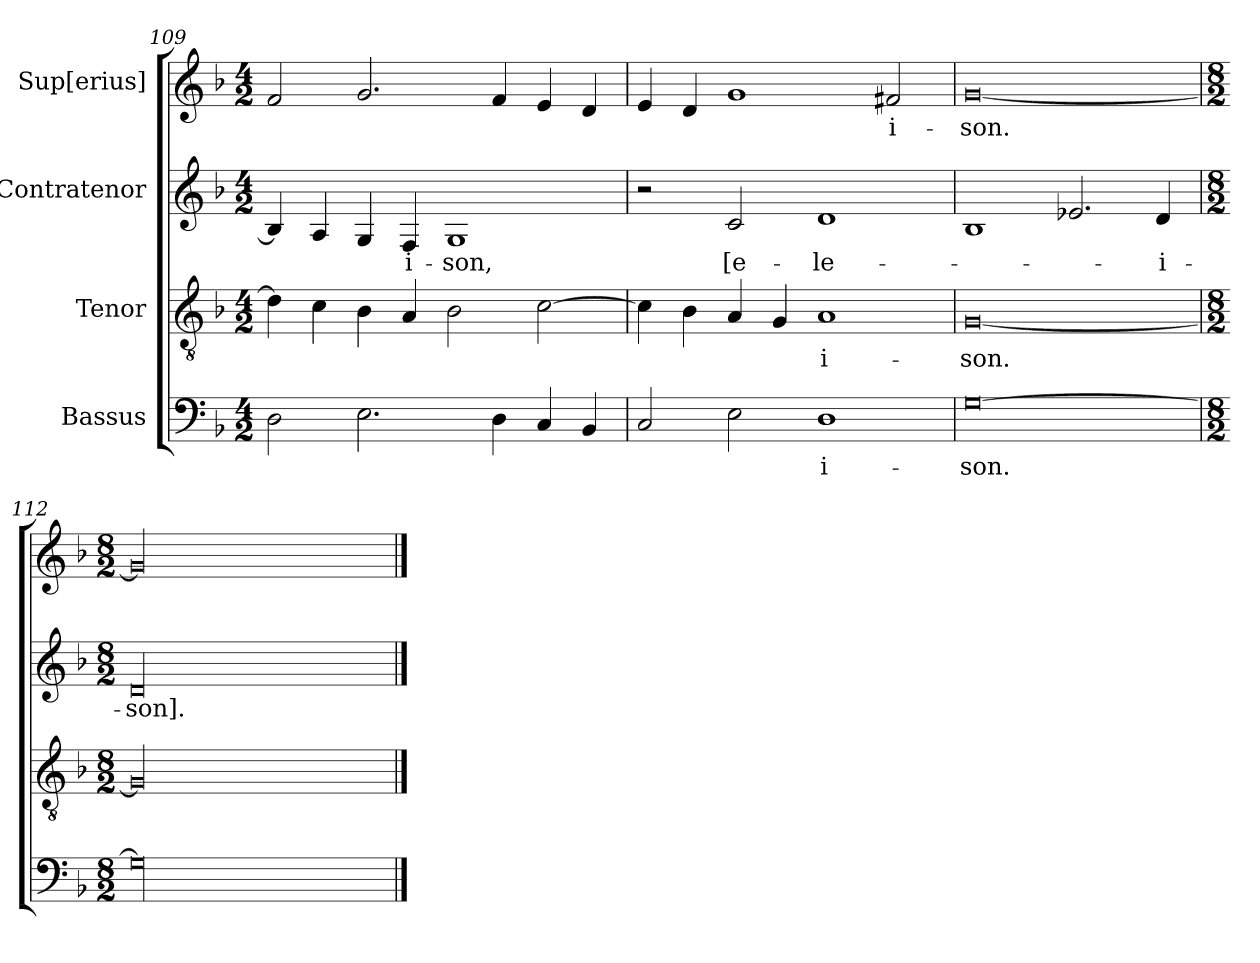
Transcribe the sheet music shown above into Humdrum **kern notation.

**kern	**text	**kern	**text	**kern	**text	**kern	**text
*part4	*part4	*part3	*part3	*part2	*part2	*part1	*part1
*staff4	*staff4	*staff3	*staff3	*staff2	*staff2	*staff1	*staff1
*I"Bassus	*	*I"Tenor	*	*I"Contratenor	*	*I"Sup[erius]	*
*clefF4	*	*clefGv2	*	*clefG2	*	*clefG2	*
*k[b-]	*	*k[b-]	*	*k[b-]	*	*k[b-]	*
*M4/2	*	*M4/2	*	*M4/2	*	*M4/2	*
=109	=109	=109	=109	=109	=109	=109	=109
2D\	.	4d\]	.	4B-/]	.	2f/	.
.	.	4c\	.	4A/	.	.	.
2.E\	.	4B-\	.	4G/	.	2.g/	.
.	.	4A/	.	4F/	-i-	.	.
.	.	2B-\	.	1G/	-son,	.	.
4D\	.	.	.	.	.	4f/	.
4C/	.	[2c\	.	.	.	4e/	.
4BB-/	.	.	.	.	.	4d/	.
=110	=110	=110	=110	=110	=110	=110	=110
2C/	.	4c\]	.	2r	.	4e/	.
.	.	4B-\	.	.	.	4d/	.
2E\	.	4A/	.	2c/	[e-	1g/	.
.	.	4G/	.	.	.	.	.
1D\	-i-	1A/	-i-	1d/	-le-	.	.
.	.	.	.	.	.	2f#X/	-i-
=111	=111	=111	=111	=111	=111	=111	=111
[0G\	-son.	[0G/	-son.	1B-/	.	[0g/	-son.
.	.	.	.	2.e-X/	.	.	.
.	.	.	.	4d/	-i-	.	.
=112	=112	=112	=112	=112	=112	=112	=112
*M8/2	*	*M8/2	*	*M8/2	*	*M8/2	*
00G\]	.	00G/]	.	00d/	-son].	00g/]	.
==	==	==	==	==	==	==	==
*-	*-	*-	*-	*-	*-	*-	*-
